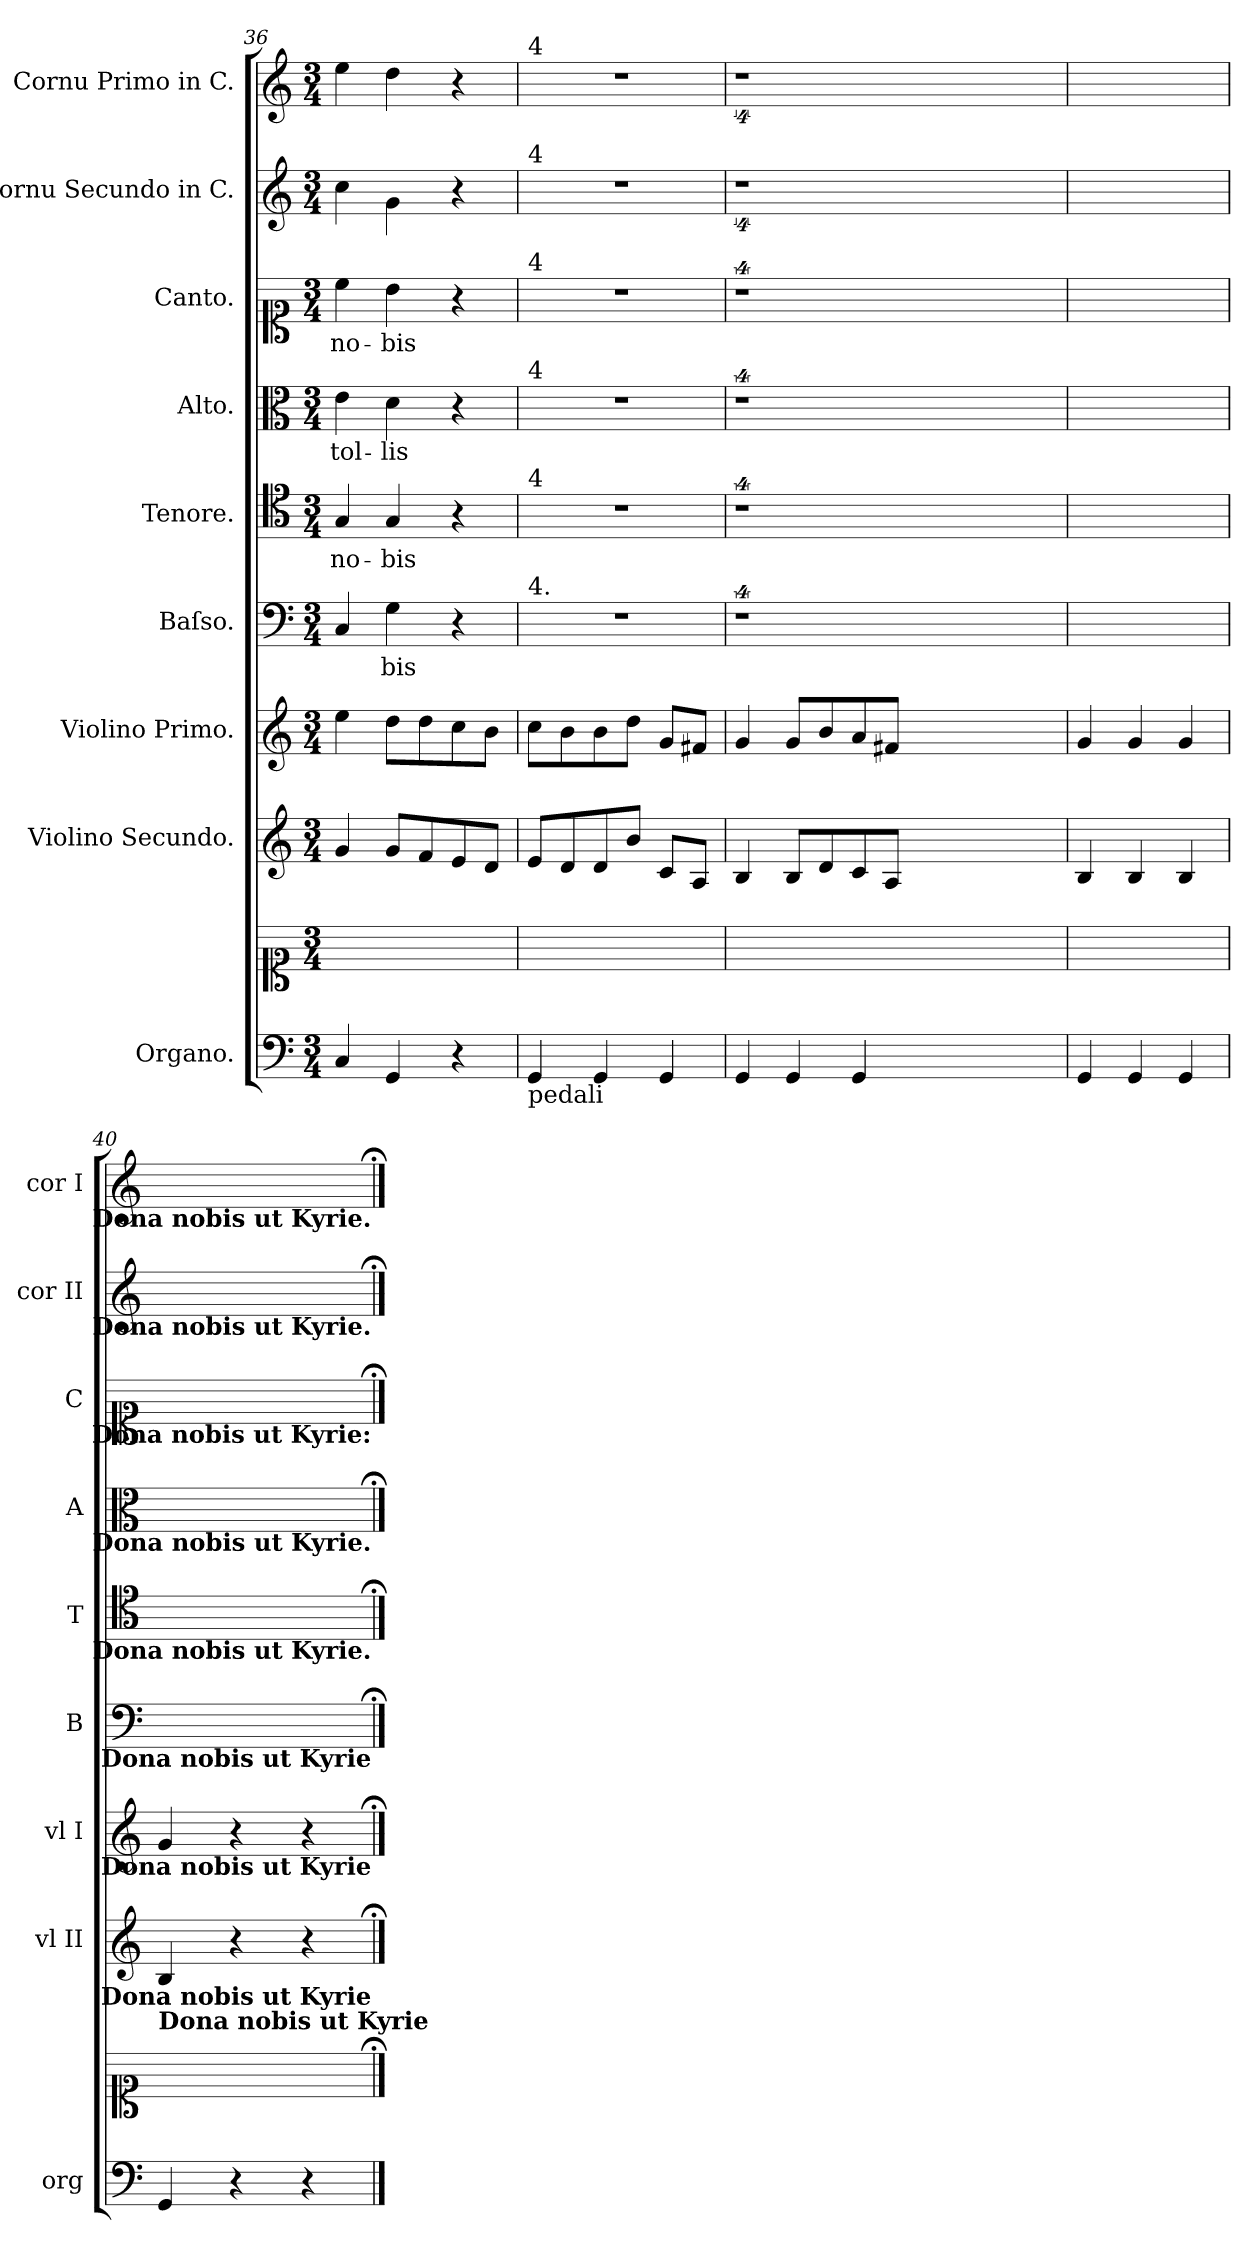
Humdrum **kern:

**kern	**kern	**dynam	**kern	**kern	**kern	**text	**kern	**text	**kern	**text	**kern	**text	**kern	**kern
*part9	*part9	*part9	*part8	*part7	*part6	*part6	*part5	*part5	*part4	*part4	*part3	*part3	*part2	*part1
*staff10	*staff9	*staff9/10	*staff8	*staff7	*staff6	*staff6	*staff5	*staff5	*staff4	*staff4	*staff3	*staff3	*staff2	*staff1
*I"Organo.	*	*	*I"Violino Secundo.	*I"Violino Primo.	*I"Baſso.	*	*I"Tenore.	*	*I"Alto.	*	*I"Canto.	*	*I"Cornu Secundo in C.	*I"Cornu Primo in C.
*I'org	*	*	*I'vl II	*I'vl I	*I'B	*	*I'T	*	*I'A	*	*I'C	*	*I'cor II	*I'cor I
*clefF4	*clefC1	*	*clefG2	*clefG2	*clefF4	*	*clefC4	*	*clefC3	*	*clefC1	*	*clefG2	*clefG2
*k[]	*k[]	*	*k[]	*k[]	*k[]	*	*k[]	*	*k[]	*	*k[]	*	*k[]	*k[]
*M3/4	*M3/4	*	*M3/4	*M3/4	*M3/4	*	*M3/4	*	*M3/4	*	*M3/4	*	*M3/4	*M3/4
=36	=36	=36	=36	=36	=36	=36	=36	=36	=36	=36	=36	=36	=36	=36
4C/	2.ryy	.	4g/	4ee\	4C/	.	4G/	no-	4e\	tol-	4cc\	no-	4cc\	4ee\
4GG/	.	.	8g/L	8dd\L	4G\	-bis	4G/	-bis	4d\	-lis	4b\	-bis	4g\	4dd\
.	.	.	8f/	8dd\	.	.	.	.	.	.	.	.	.	.
4r	.	.	8e/	8cc\	4r	.	4r	.	4r	.	4r	.	4r	4r
.	.	.	8d/J	8b\J	.	.	.	.	.	.	.	.	.	.
=37	=37	=37	=37	=37	=37	=37	=37	=37	=37	=37	=37	=37	=37	=37
!	!	!	!	!	!	!	!	!	!	!	!	!	!	!LO:TX:a:t=4
!	!	!	!	!	!	!	!	!	!	!	!	!	!LO:TX:a:t=4	!
!	!	!	!	!	!	!	!	!	!	!	!LO:TX:a:t=4	!	!	!
!	!	!	!	!	!	!	!	!	!LO:TX:a:t=4	!	!	!	!	!
!	!	!	!	!	!	!	!LO:TX:a:t=4	!	!	!	!	!	!	!
!	!	!	!	!	!LO:TX:a:t=4.	!	!	!	!	!	!	!	!	!
!LO:TX:b:t=pedali	!	!	!	!	!	!	!	!	!	!	!	!	!	!
!	!	!LO:DY:a=2	!	!	!	!	!	!	!	!	!	!	!	!
4GG/	2.ryy	Piano	8e/L	8cc\L	2.r	.	2.r	.	2.r	.	2.r	.	2.r	2.r
.	.	.	8d/	8b\	.	.	.	.	.	.	.	.	.	.
4GG/	.	.	8d/	8b\	.	.	.	.	.	.	.	.	.	.
.	.	.	8b/J	8dd\J	.	.	.	.	.	.	.	.	.	.
4GG/	.	.	8c/L	8g/L	.	.	.	.	.	.	.	.	.	.
.	.	.	8A/J	8f#X/J	.	.	.	.	.	.	.	.	.	.
=38	=38	=38	=38	=38	=38	=38	=38	=38	=38	=38	=38	=38	=38	=38
4GG/	2.ryy	.	4B/	4g/	4%9r	.	4%9r	.	4%9r	.	4%9r	.	4%9r	4%9r
4GG/	.	.	8B/L	8g/L	.	.	.	.	.	.	.	.	.	.
.	.	.	8d/	8b/	.	.	.	.	.	.	.	.	.	.
4GG/	.	.	8c/	8a/	.	.	.	.	.	.	.	.	.	.
.	.	.	8A/J	8f#X/J	.	.	.	.	.	.	.	.	.	.
1.ryy	1.ryy	.	1.ryy	1.ryy	.	.	.	.	.	.	.	.	.	.
=39	=39	=39	=39	=39	=39	=39	=39	=39	=39	=39	=39	=39	=39	=39
4GG/	2.ryy	.	4B/	4g/	2.ryy	.	2.ryy	.	2.ryy	.	2.ryy	.	2.ryy	2.ryy
4GG/	.	.	4B/	4g/	.	.	.	.	.	.	.	.	.	.
4GG/	.	.	4B/	4g/	.	.	.	.	.	.	.	.	.	.
=40	=40	=40	=40	=40	=40	=40	=40	=40	=40	=40	=40	=40	=40	=40
!	!LO:TX:a:B:t=Dona nobis ut Kyrie	!	!	!	!	!	!	!	!	!	!	!	!	!
4GG/	2.ryy	.	4B/	4g/	2.ryy	.	2.ryy	.	2.ryy	.	2.ryy	.	2.ryy	2.ryy
4r	.	.	4r	4r	.	.	.	.	.	.	.	.	.	.
4r	.	.	4r	4r	.	.	.	.	.	.	.	.	.	.
!	!	!	!	!	!	!	!	!	!	!	!	!	!	!LO:TX:b:B:t=Dona nobis ut Kyrie.
!	!	!	!	!	!	!	!	!	!	!	!	!	!LO:TX:b:B:t=Dona nobis ut Kyrie.	!
!	!	!	!	!	!	!	!	!	!	!	!LO:TX:b:B:t=Dona nobis ut Kyrie&colon;	!	!	!
!	!	!	!	!	!	!	!	!	!LO:TX:b:B:t=Dona nobis ut Kyrie.	!	!	!	!	!
!	!	!	!	!	!	!	!LO:TX:b:B:t=Dona nobis ut Kyrie.	!	!	!	!	!	!	!
!	!	!	!	!	!LO:TX:b:B:t=Dona nobis ut Kyrie	!	!	!	!	!	!	!	!	!
!	!	!	!	!LO:TX:b:B:t=Dona nobis ut Kyrie	!	!	!	!	!	!	!	!	!	!
!	!	!	!LO:TX:b:B:t=Dona nobis ut Kyrie	!	!	!	!	!	!	!	!	!	!	!
==	==;	==;	==;	==;	==;	==;	==;	==;	==;	==;	==;	==;	==;	==;
*-	*-	*-	*-	*-	*-	*-	*-	*-	*-	*-	*-	*-	*-	*-
